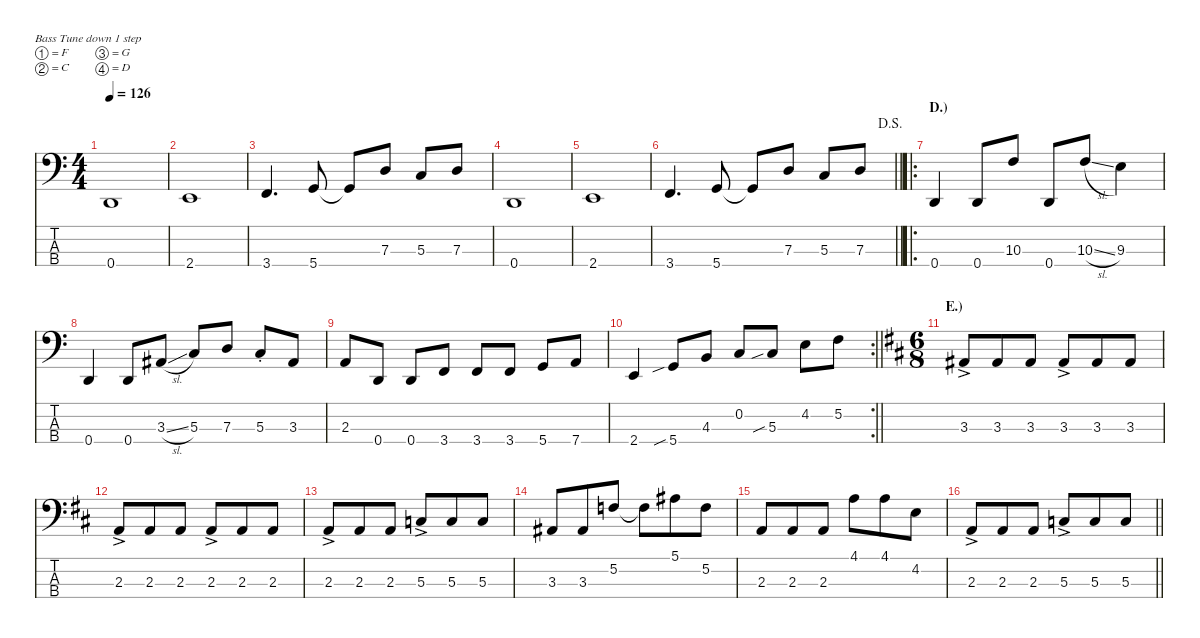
\defaultSystemsLayout 4
\hideDynamics
\bracketExtendMode nobrackets
\singleTrackTrackNamePolicy hidden
\multiTrackTrackNamePolicy hidden
\firstSystemTrackNameMode fullname
\firstSystemTrackNameOrientation horizontal
\otherSystemsTrackNameOrientation horizontal
\track ("Bass" "el.bs.") {instrument electricbasspick}
\staff {score tabs}
\tuning (F2 C2 G1 D1)
\ts (4 4)
\tempo 126
\clef f4
\ks c
0.4.1{dy f beam Up} |
2.4.1{beam Up} |
3.4.4{d beam Up} 5.4.8{beam Up} 5.4{t}.8{beam Up} 7.3.8{beam Up} 5.3.8{beam Up} 7.3.8{beam Up} |
0.4.1{beam Up} |
2.4.1{beam Up} |
\jump dalsegno
\barLineRight lightlight
3.4.4{d beam Up} 5.4.8{beam Up} 5.4{t}.8{beam Up} 7.3.8{beam Up} 5.3.8{beam Up} 7.3.8{beam Up} |
\ro
\section ("" "D.) ")
0.4.4{beam Up} 0.4.8{beam Up} 10.3.8{beam Up} 0.4.8{beam Up} 10.3{sl}.8{beam Up} 9.3.4{beam Down} |
0.4.4{beam Up} 0.4.8{beam Up} 3.3{sl acc #}.8{beam Up} 5.3.8{beam Up} 7.3.8{beam Up} 5.3{st}.8{beam Up} 3.3{acc #}.8{beam Up} |
2.3.8{beam Up} 0.4.8{beam Up} 0.4.8{beam Up} 3.4.8{beam Up} 3.4.8{beam Up} 3.4.8{beam Up} 5.4.8{beam Up} 7.4.8{beam Up} |
\rc 2
\barLineRight lightlight
2.4.4{beam Up} 5.4{sib}.8{beam Up} 4.3.8{beam Up} 0.2.8{beam Up} 5.3{sib}.8{beam Up} 4.2.8{beam Down} 5.2.8{beam Down} |
\ts (6 8)
\beaming (8 3 3)
\section ("" "E.) ")
\ks d
3.3{ac acc #}.8{beam Up} 3.3{acc #}.8{beam Up} 3.3{acc #}.8{beam Up} 3.3{ac acc #}.8{beam Up} 3.3{acc #}.8{beam Up} 3.3{acc #}.8{beam Up} |
2.3{ac acc forcenatural}.8{beam Up} 2.3{acc forcenatural}.8{beam Up} 2.3{acc forcenatural}.8{beam Up} 2.3{ac acc forcenatural}.8{beam Up} 2.3{acc forcenatural}.8{beam Up} 2.3{acc forcenatural}.8{beam Up} |
2.3{ac acc forcenatural}.8{beam Up} 2.3{acc forcenatural}.8{beam Up} 2.3{acc forcenatural}.8{beam Up} 5.3{ac acc forcenatural}.8{beam Up} 5.3{acc forcenatural}.8{beam Up} 5.3{acc forcenatural}.8{beam Up} |
3.3{acc #}.8{beam Up} 3.3{acc #}.8{beam Up} 5.2{acc forcenatural}.8{beam Up} 5.2{t acc forcenatural}.8{beam Down} 5.1{acc #}.8{beam Down} 5.2{acc forcenatural}.8{beam Down} |
2.3{acc forcenatural}.8{beam Up} 2.3{acc forcenatural}.8{beam Up} 2.3{acc forcenatural}.8{beam Up} 4.1{acc forcenatural}.8{beam Down} 4.1{acc forcenatural}.8{beam Down} 4.2{acc forcenatural}.8{beam Down} |
\barLineRight lightlight
2.3{ac acc forcenatural}.8{beam Up} 2.3{acc forcenatural}.8{beam Up} 2.3{acc forcenatural}.8{beam Up} 5.3{ac acc forcenatural}.8{beam Up} 5.3{acc forcenatural}.8{beam Up} 5.3{acc forcenatural}.8{beam Up}
